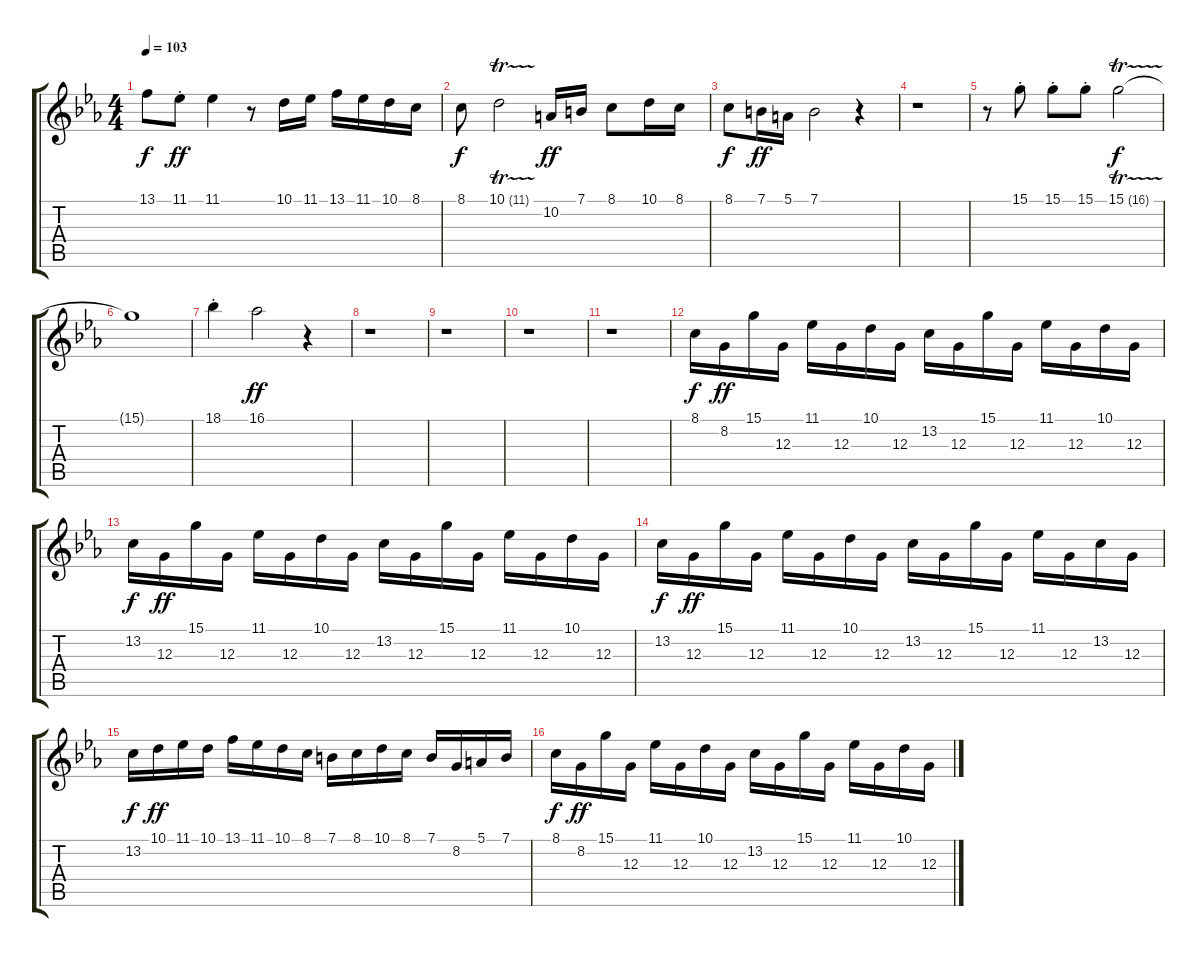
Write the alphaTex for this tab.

\track "" {instrument acousticgrandpiano}
\staff {score tabs}
\tuning (E4 B3 G3 D3 A2 E2) {hide}
\ts (4 4)
\tempo 103
\clef g2
\ks eb
13.1.8{dy f} 11.1{st}.8{dy ff} 11.1.4 r.8 10.1.16 11.1.16 13.1.16 11.1.16 10.1.16 8.1.16 |
8.1.8{dy f} 10.1{tr (11 32)}.2 10.2.16{dy ff} 7.1.16 8.1.8 10.1.16 8.1.16 |
8.1.8{dy f} 7.1.16{dy ff} 5.1.16 7.1.2 r.4 |
r.1 |
r.8 15.1{st}.8 15.1{st}.8 15.1{st}.8 15.1{tr (16 32)}.2{dy f} |
15.1{t}.1 |
18.1{st}.4 16.1.2{dy ff} r.4 |
r.1 |
r.1 |
r.1 |
r.1 |
8.1.16{dy f} 8.2.16{dy ff} 15.1.16 12.3.16 11.1.16 12.3.16 10.1.16 12.3.16 13.2.16 12.3.16 15.1.16 12.3.16 11.1.16 12.3.16 10.1.16 12.3.16 |
13.2.16{dy f} 12.3.16{dy ff} 15.1.16 12.3.16 11.1.16 12.3.16 10.1.16 12.3.16 13.2.16 12.3.16 15.1.16 12.3.16 11.1.16 12.3.16 10.1.16 12.3.16 |
13.2.16{dy f} 12.3.16{dy ff} 15.1.16 12.3.16 11.1.16 12.3.16 10.1.16 12.3.16 13.2.16 12.3.16 15.1.16 12.3.16 11.1.16 12.3.16 13.2.16 12.3.16 |
13.2.16{dy f} 10.1.16{dy ff} 11.1.16 10.1.16 13.1.16 11.1.16 10.1.16 8.1.16 7.1.16 8.1.16 10.1.16 8.1.16 7.1.16 8.2.16 5.1.16 7.1.16 |
8.1.16{dy f} 8.2.16{dy ff} 15.1.16 12.3.16 11.1.16 12.3.16 10.1.16 12.3.16 13.2.16 12.3.16 15.1.16 12.3.16 11.1.16 12.3.16 10.1.16 12.3.16
